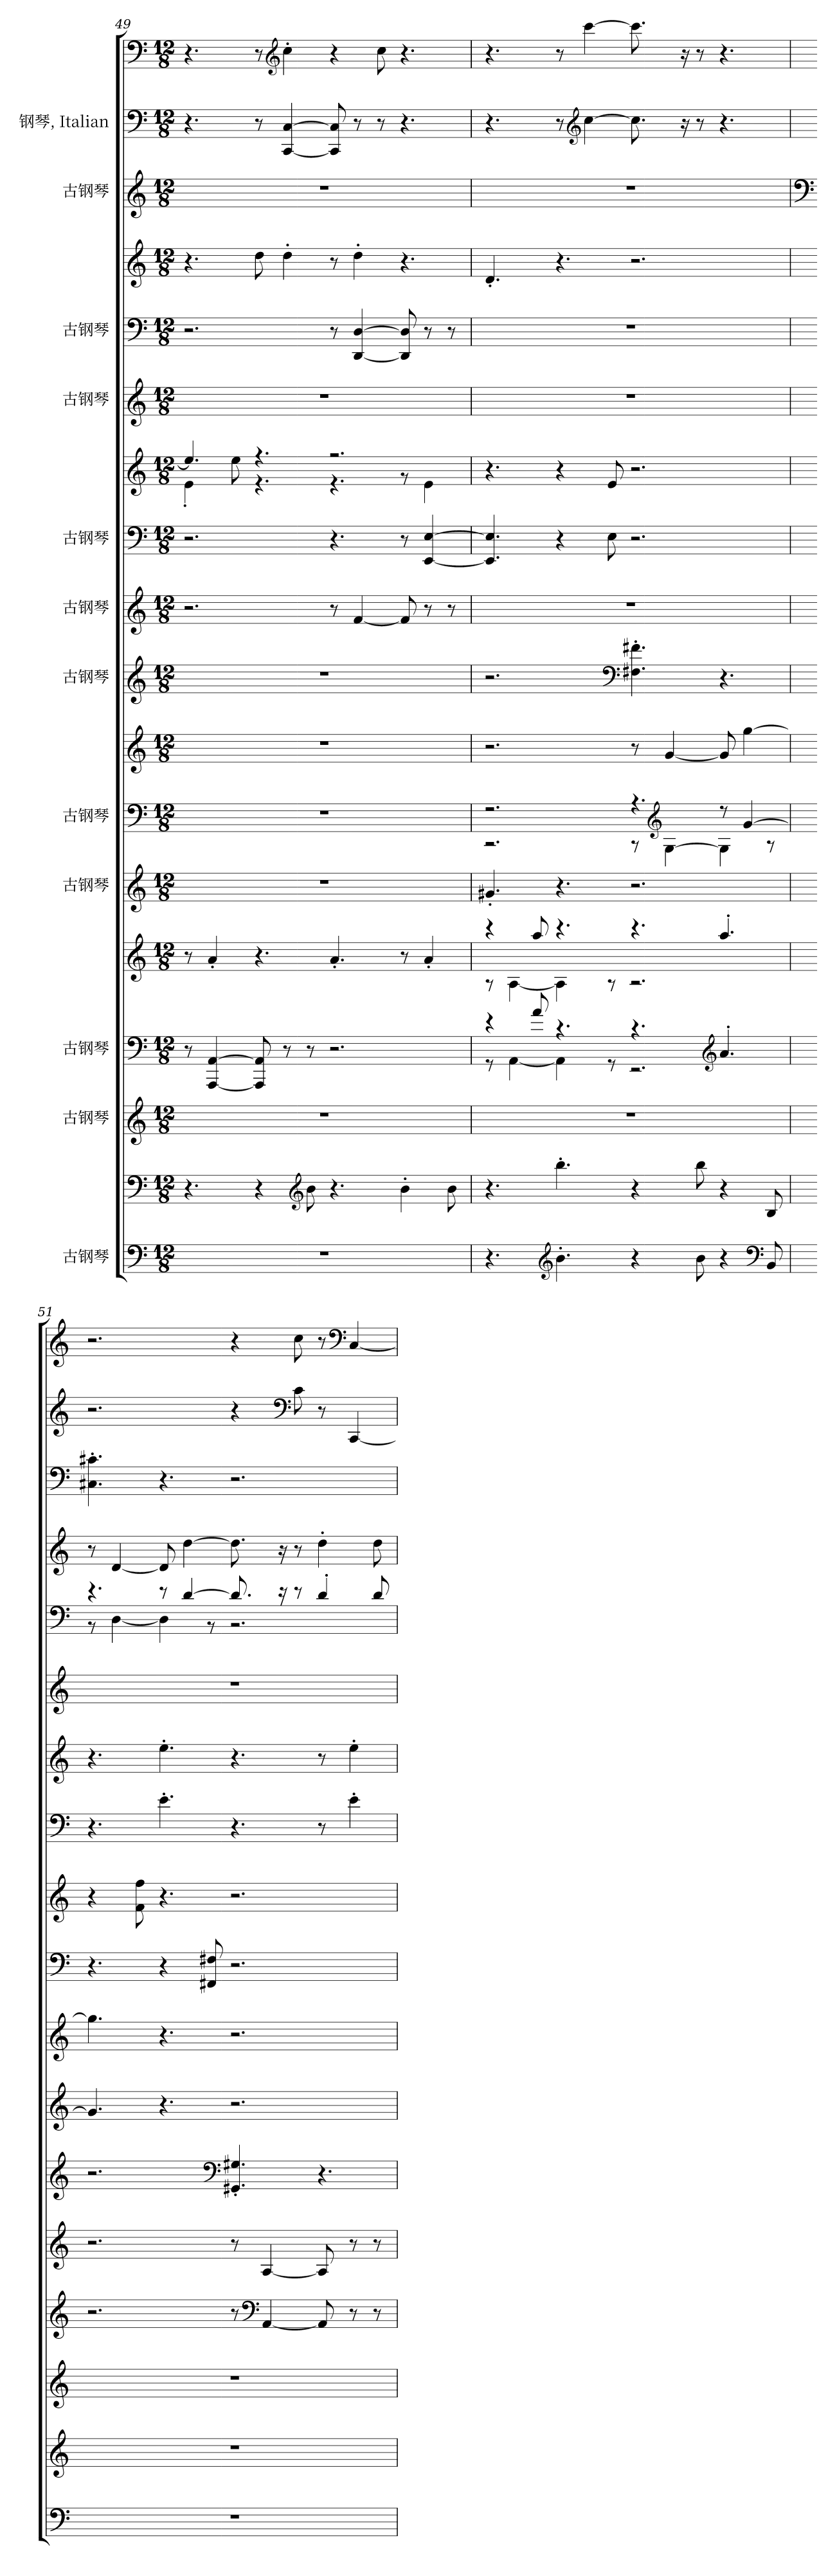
**kern	**kern	**kern	**kern	**kern	**kern	**kern	**kern	**kern	**kern	**kern	**kern	**kern	**kern	**kern	**kern	**kern	**kern
*part12	*part12	*part11	*part10	*part10	*part9	*part8	*part8	*part7	*part6	*part5	*part5	*part4	*part3	*part3	*part2	*part1	*part1
*staff18	*staff17	*staff16	*staff15	*staff14	*staff13	*staff12	*staff11	*staff10	*staff9	*staff8	*staff7	*staff6	*staff5	*staff4	*staff3	*staff2	*staff1
*I"古钢琴	*	*I"古钢琴	*I"古钢琴	*	*I"古钢琴	*I"古钢琴	*	*I"古钢琴	*I"古钢琴	*I"古钢琴	*	*I"古钢琴	*I"古钢琴	*	*I"古钢琴	*I"钢琴, Italian	*
!!LO:PB:g=z
*clefF4	*clefF4	*clefG2	*clefF4	*clefG2	*clefG2	*clefF4	*clefG2	*clefG2	*clefG2	*clefF4	*clefG2	*clefG2	*clefF4	*clefG2	*clefG2	*clefF4	*clefF4
*k[]	*k[]	*k[]	*k[]	*k[]	*k[]	*k[]	*k[]	*k[]	*k[]	*k[]	*k[]	*k[]	*k[]	*k[]	*k[]	*k[]	*k[]
*M12/8	*M12/8	*M12/8	*M12/8	*M12/8	*M12/8	*M12/8	*M12/8	*M12/8	*M12/8	*M12/8	*M12/8	*M12/8	*M12/8	*M12/8	*M12/8	*M12/8	*M12/8
=49	=49	=49	=49	=49	=49	=49	=49	=49	=49	=49	=49	=49	=49	=49	=49	=49	=49
*	*	*	*	*	*	*	*	*	*	*	*^	*	*	*	*	*	*
1.r	4.r	1.r	8r	8r	1.r	1.r	1.r	1.r	2.r	2.r	4.ee/]	4e'\	1.r	2.r	4.r	1.r	4.r	4.r
.	.	.	[4AAA/ [4AA/	4a'/	.	.	.	.	.	.	.	.	.	.	.	.	.	.
.	.	.	.	.	.	.	.	.	.	.	.	8ee\	.	.	.	.	.	.
.	4r	.	8AAA/] 8AA/]	4.r	.	.	.	.	.	.	4.r	4.r	.	.	8dd\	.	8r	8r
*	*	*	*	*	*	*	*	*	*	*	*	*	*	*	*	*	*	*clefG2
.	.	.	8r	.	.	.	.	.	.	.	.	.	.	.	4dd'\	.	[4CC/ [4C/	4cc'\
*	*clefG2	*	*	*	*	*	*	*	*	*	*	*	*	*	*	*	*	*
.	8b\	.	8r	.	.	.	.	.	.	.	.	.	.	.	.	.	.	.
.	4.r	.	2.r	4.a'/	.	.	.	.	8r	4.r	2.r	4.r	.	8r	8r	.	8CC/] 8C/]	4r
.	.	.	.	.	.	.	.	.	[4f/	.	.	.	.	[4DD/ [4D/	4dd'\	.	8r	.
.	.	.	.	.	.	.	.	.	.	.	.	.	.	.	.	.	8r	8cc\
.	4b'\	.	.	8r	.	.	.	.	8f/]	8r	.	8r	.	8DD/] 8D/]	4.r	.	4.r	4.r
.	.	.	.	4a'/	.	.	.	.	8r	[4EE/ [4E/	.	4e\	.	8r	.	.	.	.
.	8b\	.	.	.	.	.	.	.	8r	.	.	.	.	8r	.	.	.	.
*	*	*	*	*	*	*	*	*	*	*	*v	*v	*	*	*	*	*	*
=50	=50	=50	=50	=50	=50	=50	=50	=50	=50	=50	=50	=50	=50	=50	=50	=50	=50
*	*	*	*^	*^	*	*^	*	*	*	*	*	*	*	*	*	*	*
4.r	4.r	1.r	4r	8r	4r	8r	4.g#X'/	2.r	2.r	2.r	2.r	1.r	4.EE/] 4.E/]	4.r	1.r	1.r	4.d'/	1.r	4.r	4.r
.	.	.	.	[4AA\	.	[4A\	.	.	.	.	.	.	.	.	.	.	.	.	.	.
.	.	.	8a/	.	8aa/	.	.	.	.	.	.	.	.	.	.	.	.	.	.	.
*clefG2	*	*	*	*	*	*	*	*	*	*	*	*	*	*	*	*	*	*	*	*
4.b'\	4.bb'\	.	4.r	4AA\]	4.r	4A\]	4.r	.	.	.	.	.	4r	4r	.	.	4.r	.	8r	8r
*	*	*	*	*	*	*	*	*	*	*	*	*	*	*	*	*	*	*	*clefG2	*
.	.	.	.	.	.	.	.	.	.	.	.	.	.	.	.	.	.	.	[4cc\	[4ccc\
.	.	.	.	8r	.	8r	.	.	.	.	.	.	8E\	8e/	.	.	.	.	.	.
*	*	*	*	*	*	*	*	*	*	*	*clefF4	*	*	*	*	*	*	*	*	*
4r	4r	.	4.r	2.r	4.r	2.r	2.r	4.r	8r	8r	4.F#X\' 4.f#X\'	.	2.r	2.r	.	.	2.r	.	8.cc\]	8.ccc\]
*	*	*	*	*	*	*	*	*clefG2	*	*	*	*	*	*	*	*	*	*	*	*
.	.	.	.	.	.	.	.	.	[4G\	[4g/	.	.	.	.	.	.	.	.	.	.
.	.	.	.	.	.	.	.	.	.	.	.	.	.	.	.	.	.	.	16r	16r
8b\	8bb\	.	.	.	.	.	.	.	.	.	.	.	.	.	.	.	.	.	8r	8r
*	*	*	*clefG2	*	*	*	*	*	*	*	*	*	*	*	*	*	*	*	*	*
4r	4r	.	4.a'/	.	4.aa'/	.	.	8r	4G\]	8g/]	4.r	.	.	.	.	.	.	.	4.r	4.r
.	.	.	.	.	.	.	.	[4g/	.	[4gg\	.	.	.	.	.	.	.	.	.	.
*clefF4	*	*	*	*	*	*	*	*	*	*	*	*	*	*	*	*	*	*	*	*
8BB/	8B/	.	.	.	.	.	.	.	8r	.	.	.	.	.	.	.	.	.	.	.
*	*	*	*v	*v	*	*	*	*v	*v	*	*	*	*	*	*	*	*	*	*	*
*	*	*	*	*v	*v	*	*	*	*	*	*	*	*	*	*	*	*	*
!!LO:PB:g=z
=51	=51	=51	=51	=51	=51	=51	=51	=51	=51	=51	=51	=51	=51	=51	=51	=51	=51
*	*	*	*	*	*	*	*	*	*	*	*	*	*	*	*clefF4	*	*
*	*	*	*	*	*	*	*	*	*	*	*	*	*^	*	*	*	*
1.r	1.r	1.r	2.r	2.r	2.r	4.g/]	4.gg\]	4.r	4r	4.r	4.r	1.r	4.r	8r	8r	4.C#X\' 4.c#X\'	2.r	2.r
.	.	.	.	.	.	.	.	.	.	.	.	.	.	[4D\	[4d/	.	.	.
.	.	.	.	.	.	.	.	.	8f\ 8ff\	.	.	.	.	.	.	.	.	.
.	.	.	.	.	.	4.r	4.r	4r	4.r	4.e'\	4.ee'\	.	8r	4D\]	8d/]	4.r	.	.
.	.	.	.	.	.	.	.	.	.	.	.	.	[4d/	.	[4dd\	.	.	.
.	.	.	.	.	.	.	.	8FF#X/ 8F#X/	.	.	.	.	.	8r	.	.	.	.
*	*	*	*	*	*clefF4	*	*	*	*	*	*	*	*	*	*	*	*	*
.	.	.	8r	8r	4.GG#X/' 4.G#X/'	2.r	2.r	2.r	2.r	4.r	4.r	.	8.d/]	2.r	8.dd\]	2.r	4r	4r
*	*	*	*clefF4	*	*	*	*	*	*	*	*	*	*	*	*	*	*	*
.	.	.	[4AA/	[4A/	.	.	.	.	.	.	.	.	.	.	.	.	.	.
.	.	.	.	.	.	.	.	.	.	.	.	.	16r	.	16r	.	.	.
*	*	*	*	*	*	*	*	*	*	*	*	*	*	*	*	*	*clefF4	*
.	.	.	.	.	.	.	.	.	.	.	.	.	8r	.	8r	.	8c\	8cc\
.	.	.	8AA/]	8A/]	4.r	.	.	.	.	8r	8r	.	4d'/	.	4dd'\	.	8r	8r
*	*	*	*	*	*	*	*	*	*	*	*	*	*	*	*	*	*	*clefF4
.	.	.	8r	8r	.	.	.	.	.	4e'\	4ee'\	.	.	.	.	.	[4CC/	[4C/
.	.	.	8r	8r	.	.	.	.	.	.	.	.	8d/	.	8dd\	.	.	.
*	*	*	*	*	*	*	*	*	*	*	*	*	*v	*v	*	*	*	*
=	=	=	=	=	=	=	=	=	=	=	=	=	=	=	=	=	=
*-	*-	*-	*-	*-	*-	*-	*-	*-	*-	*-	*-	*-	*-	*-	*-	*-	*-
